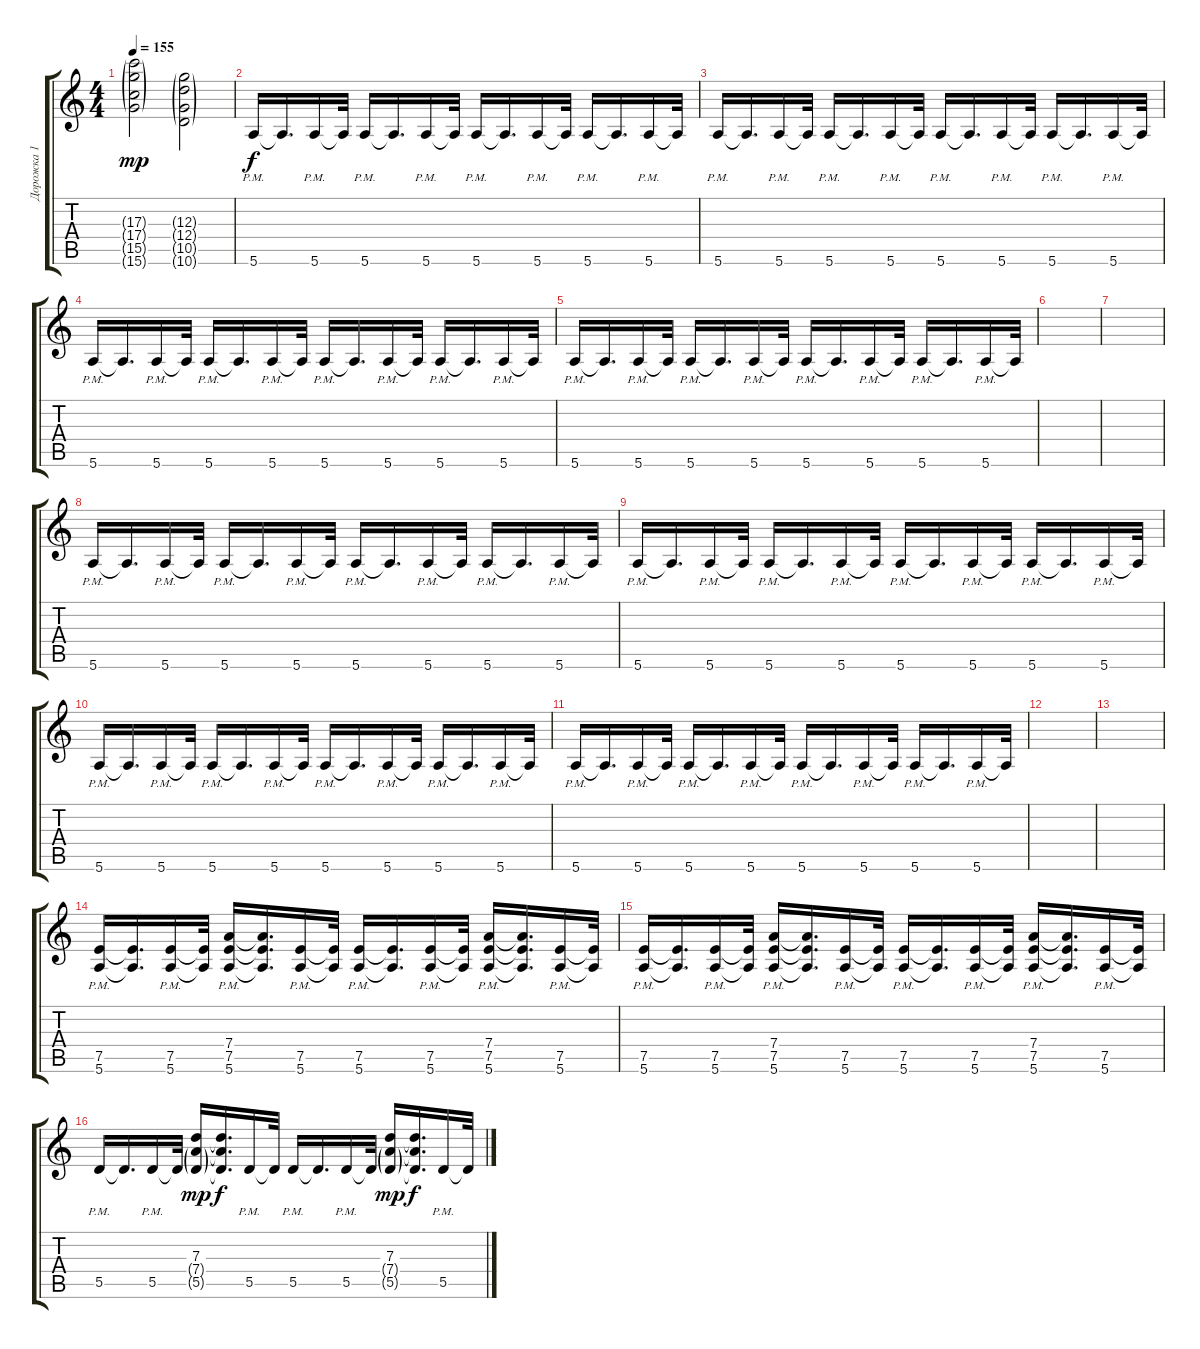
\track ("Дорожка 1" "Дорожка 1") {instrument distortionguitar}
\staff {score tabs}
\tuning (E4 B3 G3 D3 A2 E2) {hide}
\ts (4 4)
\tempo 155
\clef g2
\ks c
(17.3{g} 17.4{g} 15.5{g} 15.6{g}).2{dy mp} (12.3{g} 12.4{g} 10.5{g} 10.6{g}).2 |
5.6{pm}.16{dy f} 5.6{t}.16{d} 5.6{pm}.16 5.6{t}.32 5.6{pm}.16 5.6{t}.16{d} 5.6{pm}.16 5.6{t}.32 5.6{pm}.16 5.6{t}.16{d} 5.6{pm}.16 5.6{t}.32 5.6{pm}.16 5.6{t}.16{d} 5.6{pm}.16 5.6{t}.32 |
5.6{pm}.16 5.6{t}.16{d} 5.6{pm}.16 5.6{t}.32 5.6{pm}.16 5.6{t}.16{d} 5.6{pm}.16 5.6{t}.32 5.6{pm}.16 5.6{t}.16{d} 5.6{pm}.16 5.6{t}.32 5.6{pm}.16 5.6{t}.16{d} 5.6{pm}.16 5.6{t}.32 |
5.6{pm}.16 5.6{t}.16{d} 5.6{pm}.16 5.6{t}.32 5.6{pm}.16 5.6{t}.16{d} 5.6{pm}.16 5.6{t}.32 5.6{pm}.16 5.6{t}.16{d} 5.6{pm}.16 5.6{t}.32 5.6{pm}.16 5.6{t}.16{d} 5.6{pm}.16 5.6{t}.32 |
5.6{pm}.16 5.6{t}.16{d} 5.6{pm}.16 5.6{t}.32 5.6{pm}.16 5.6{t}.16{d} 5.6{pm}.16 5.6{t}.32 5.6{pm}.16 5.6{t}.16{d} 5.6{pm}.16 5.6{t}.32 5.6{pm}.16 5.6{t}.16{d} 5.6{pm}.16 5.6{t}.32 |
|
|
5.6{pm}.16 5.6{t}.16{d} 5.6{pm}.16 5.6{t}.32 5.6{pm}.16 5.6{t}.16{d} 5.6{pm}.16 5.6{t}.32 5.6{pm}.16 5.6{t}.16{d} 5.6{pm}.16 5.6{t}.32 5.6{pm}.16 5.6{t}.16{d} 5.6{pm}.16 5.6{t}.32 |
5.6{pm}.16 5.6{t}.16{d} 5.6{pm}.16 5.6{t}.32 5.6{pm}.16 5.6{t}.16{d} 5.6{pm}.16 5.6{t}.32 5.6{pm}.16 5.6{t}.16{d} 5.6{pm}.16 5.6{t}.32 5.6{pm}.16 5.6{t}.16{d} 5.6{pm}.16 5.6{t}.32 |
5.6{pm}.16 5.6{t}.16{d} 5.6{pm}.16 5.6{t}.32 5.6{pm}.16 5.6{t}.16{d} 5.6{pm}.16 5.6{t}.32 5.6{pm}.16 5.6{t}.16{d} 5.6{pm}.16 5.6{t}.32 5.6{pm}.16 5.6{t}.16{d} 5.6{pm}.16 5.6{t}.32 |
5.6{pm}.16 5.6{t}.16{d} 5.6{pm}.16 5.6{t}.32 5.6{pm}.16 5.6{t}.16{d} 5.6{pm}.16 5.6{t}.32 5.6{pm}.16 5.6{t}.16{d} 5.6{pm}.16 5.6{t}.32 5.6{pm}.16 5.6{t}.16{d} 5.6{pm}.16 5.6{t}.32 |
|
|
(7.5{pm} 5.6{pm}).16 (7.5{t} 5.6{t}).16{d} (7.5{pm} 5.6{pm}).16 (7.5{t} 5.6{t}).32 (7.4{pm} 7.5{pm} 5.6{pm}).16 (7.4{t} 7.5{t} 5.6{t}).16{d} (7.5{pm} 5.6{pm}).16 (7.5{t} 5.6{t}).32 (7.5{pm} 5.6{pm}).16 (7.5{t} 5.6{t}).16{d} (7.5{pm} 5.6{pm}).16 (7.5{t} 5.6{t}).32 (7.4{pm} 7.5{pm} 5.6{pm}).16 (7.4{t} 7.5{t} 5.6{t}).16{d} (7.5{pm} 5.6{pm}).16 (7.5{t} 5.6{t}).32 |
(7.5{pm} 5.6{pm}).16 (7.5{t} 5.6{t}).16{d} (7.5{pm} 5.6{pm}).16 (7.5{t} 5.6{t}).32 (7.4{pm} 7.5{pm} 5.6{pm}).16 (7.4{t} 7.5{t} 5.6{t}).16{d} (7.5{pm} 5.6{pm}).16 (7.5{t} 5.6{t}).32 (7.5{pm} 5.6{pm}).16 (7.5{t} 5.6{t}).16{d} (7.5{pm} 5.6{pm}).16 (7.5{t} 5.6{t}).32 (7.4{pm} 7.5{pm} 5.6{pm}).16 (7.4{t} 7.5{t} 5.6{t}).16{d} (7.5{pm} 5.6{pm}).16 (7.5{t} 5.6{t}).32 |
5.5{pm}.16 5.5{t}.16{d} 5.5{pm}.16 5.5{t}.32 (7.3 7.4{g} 5.5{g}).16{dy mp} (7.3{t} 7.4{t} 5.5{t}).16{d dy f} 5.5{pm}.16 5.5{t}.32 5.5{pm}.16 5.5{t}.16{d} 5.5{pm}.16 5.5{t}.32 (7.3 7.4{g} 5.5{g}).16{dy mp} (7.3{t} 7.4{t} 5.5{t}).16{d dy f} 5.5{pm}.16 5.5{t}.32
